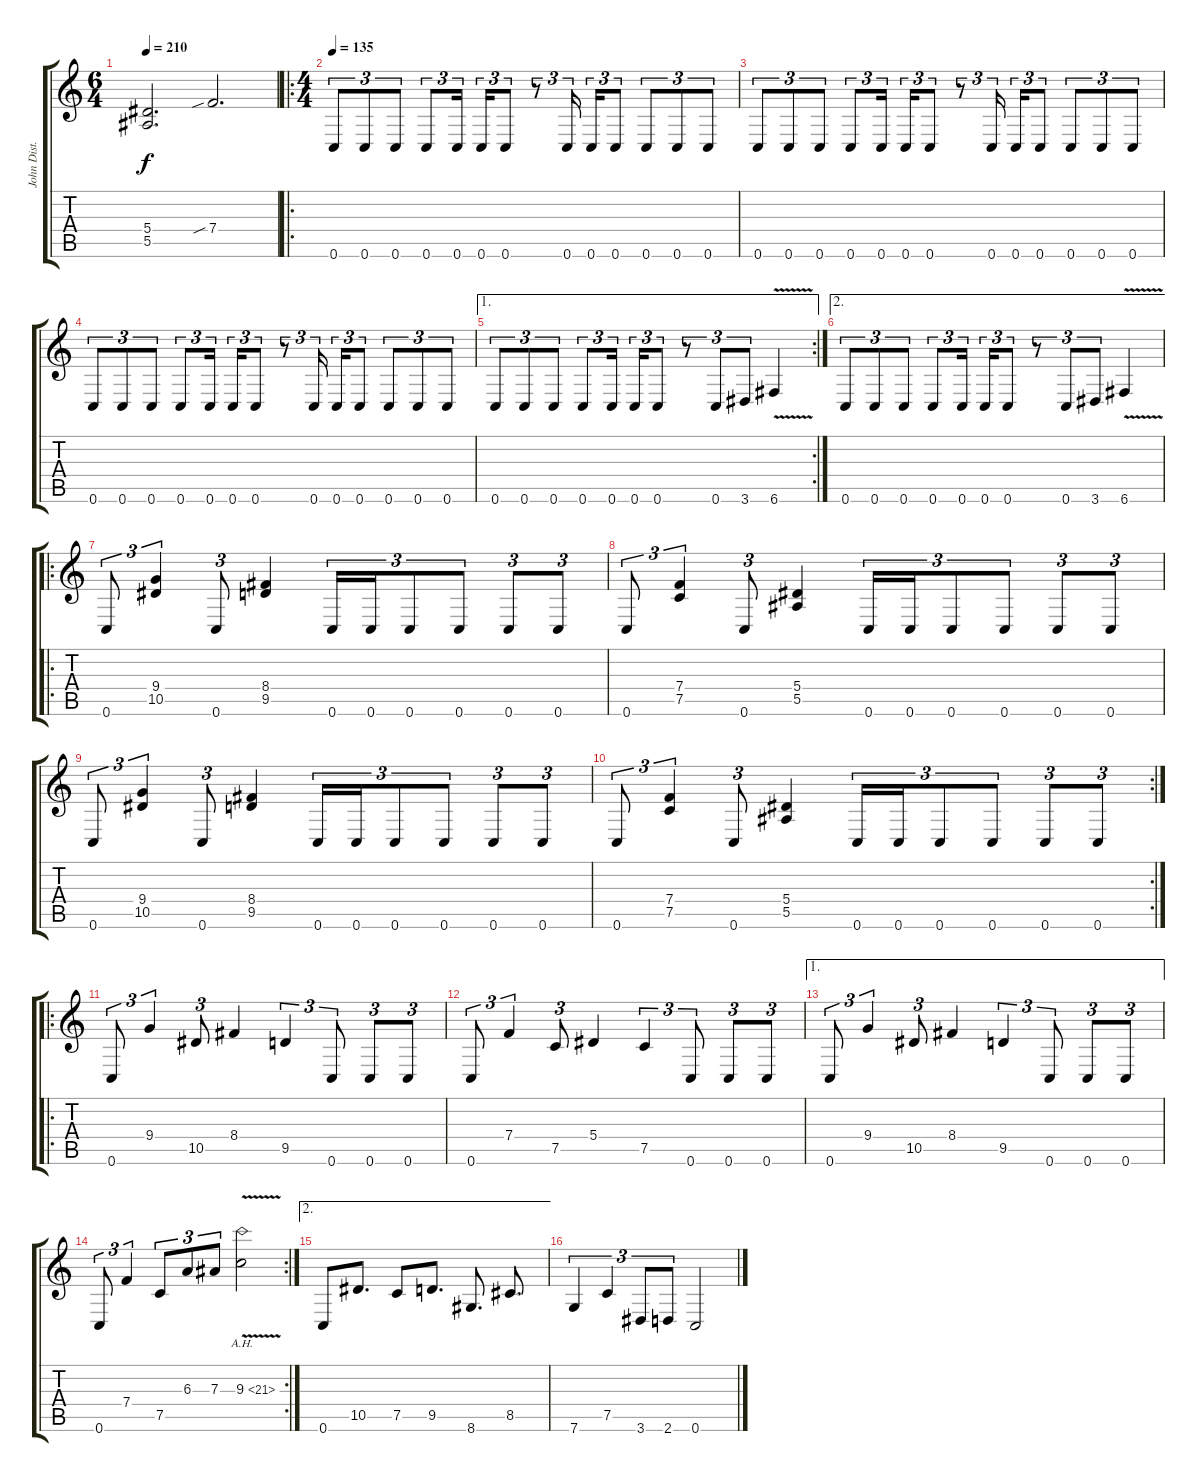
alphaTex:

\track ("John Dist." "John Dist.") {instrument distortionguitar}
\staff {score tabs}
\tuning (C4 G3 Eb3 Bb2 F2 C2) {hide}
\ts (6 4)
\tempo 210
\clef g2
\ks c
(5.4 5.5).2{d dy f} 7.4{sib}.2{d} |
\ro
\ts (4 4)
\tempo 135
0.6.8{tu (3 2)} 0.6.8{tu (3 2)} 0.6.8{tu (3 2)} 0.6.8{tu (3 2)} 0.6.16{tu (3 2) beam splitsecondary} 0.6.16{tu (3 2)} 0.6.8{tu (3 2)} r.8{tu (3 2)} 0.6.16{tu (3 2) beam splitsecondary} 0.6.16{tu (3 2)} 0.6.8{tu (3 2)} 0.6.8{tu (3 2)} 0.6.8{tu (3 2)} 0.6.8{tu (3 2)} |
0.6.8{tu (3 2)} 0.6.8{tu (3 2)} 0.6.8{tu (3 2)} 0.6.8{tu (3 2)} 0.6.16{tu (3 2) beam splitsecondary} 0.6.16{tu (3 2)} 0.6.8{tu (3 2)} r.8{tu (3 2)} 0.6.16{tu (3 2) beam splitsecondary} 0.6.16{tu (3 2)} 0.6.8{tu (3 2)} 0.6.8{tu (3 2)} 0.6.8{tu (3 2)} 0.6.8{tu (3 2)} |
0.6.8{tu (3 2)} 0.6.8{tu (3 2)} 0.6.8{tu (3 2)} 0.6.8{tu (3 2)} 0.6.16{tu (3 2) beam splitsecondary} 0.6.16{tu (3 2)} 0.6.8{tu (3 2)} r.8{tu (3 2)} 0.6.16{tu (3 2) beam splitsecondary} 0.6.16{tu (3 2)} 0.6.8{tu (3 2)} 0.6.8{tu (3 2)} 0.6.8{tu (3 2)} 0.6.8{tu (3 2)} |
\ae 1
\rc 2
0.6.8{tu (3 2)} 0.6.8{tu (3 2)} 0.6.8{tu (3 2)} 0.6.8{tu (3 2)} 0.6.16{tu (3 2) beam splitsecondary} 0.6.16{tu (3 2)} 0.6.8{tu (3 2)} r.8{tu (3 2)} 0.6.8{tu (3 2)} 3.6.8{tu (3 2)} 6.6{v}.4 |
\ae 2
0.6.8{tu (3 2)} 0.6.8{tu (3 2)} 0.6.8{tu (3 2)} 0.6.8{tu (3 2)} 0.6.16{tu (3 2) beam splitsecondary} 0.6.16{tu (3 2)} 0.6.8{tu (3 2)} r.8{tu (3 2)} 0.6.8{tu (3 2)} 3.6.8{tu (3 2)} 6.6{v}.4 |
\ro
0.6.8{tu (3 2)} (9.4 10.5).4{tu (3 2)} 0.6.8{tu (3 2)} (8.4 9.5).4 0.6.16{tu (3 2)} 0.6.16{tu (3 2)} 0.6.8{tu (3 2)} 0.6.8{tu (3 2)} 0.6.8{tu (3 2)} 0.6.8{tu (3 2)} |
0.6.8{tu (3 2)} (7.4 7.5).4{tu (3 2)} 0.6.8{tu (3 2)} (5.4 5.5).4 0.6.16{tu (3 2)} 0.6.16{tu (3 2)} 0.6.8{tu (3 2)} 0.6.8{tu (3 2)} 0.6.8{tu (3 2)} 0.6.8{tu (3 2)} |
0.6.8{tu (3 2)} (9.4 10.5).4{tu (3 2)} 0.6.8{tu (3 2)} (8.4 9.5).4 0.6.16{tu (3 2)} 0.6.16{tu (3 2)} 0.6.8{tu (3 2)} 0.6.8{tu (3 2)} 0.6.8{tu (3 2)} 0.6.8{tu (3 2)} |
\rc 2
0.6.8{tu (3 2)} (7.4 7.5).4{tu (3 2)} 0.6.8{tu (3 2)} (5.4 5.5).4 0.6.16{tu (3 2)} 0.6.16{tu (3 2)} 0.6.8{tu (3 2)} 0.6.8{tu (3 2)} 0.6.8{tu (3 2)} 0.6.8{tu (3 2)} |
\ro
0.6.8{tu (3 2)} 9.4.4{tu (3 2)} 10.5.8{tu (3 2)} 8.4.4 9.5.4{tu (3 2)} 0.6.8{tu (3 2)} 0.6.8{tu (3 2)} 0.6.8{tu (3 2)} |
0.6.8{tu (3 2)} 7.4.4{tu (3 2)} 7.5.8{tu (3 2)} 5.4.4 7.5.4{tu (3 2)} 0.6.8{tu (3 2)} 0.6.8{tu (3 2)} 0.6.8{tu (3 2)} |
\ae 1
0.6.8{tu (3 2)} 9.4.4{tu (3 2)} 10.5.8{tu (3 2)} 8.4.4 9.5.4{tu (3 2)} 0.6.8{tu (3 2)} 0.6.8{tu (3 2)} 0.6.8{tu (3 2)} |
\rc 2
0.6.8{tu (3 2)} 7.4.4{tu (3 2)} 7.5.8{tu (3 2)} 6.3.8{tu (3 2)} 7.3.8{tu (3 2)} 9.3{ah 12 v}.2 |
\ae 2
0.6.8 10.5.8{d} 7.5.8 9.5.8{d} 8.6.8{d} 8.5.8{d} |
7.6.4{tu (3 2)} 7.5.4{tu (3 2)} 3.6.8{tu (3 2)} 2.6.8{tu (3 2)} 0.6.2
